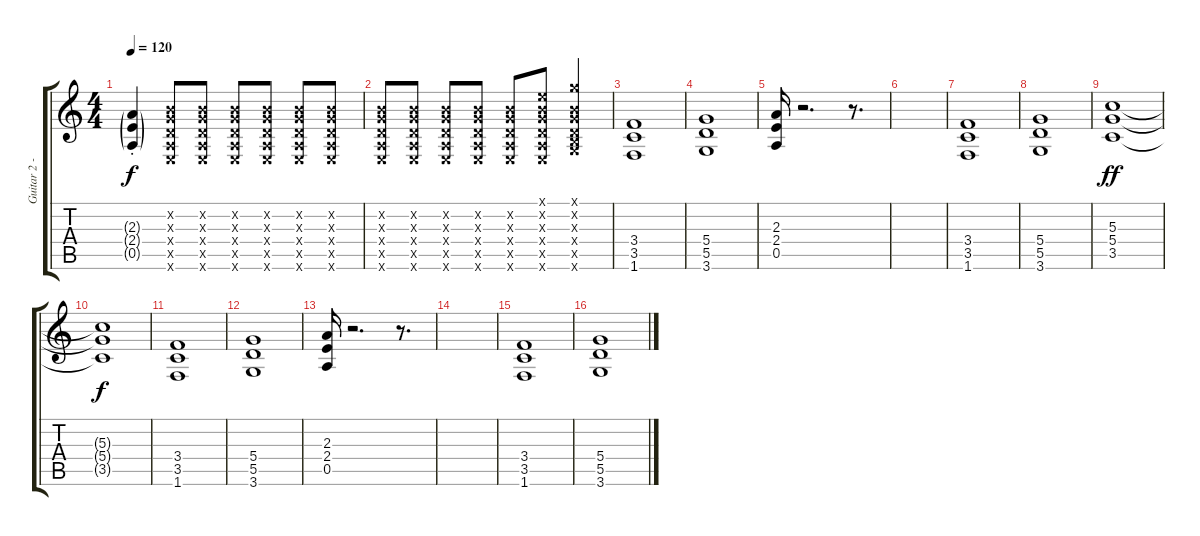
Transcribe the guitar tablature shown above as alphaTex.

\track ("Guitar 2 - Jerry Harrison" "Guitar 2 -") {instrument overdrivenguitar}
\staff {score tabs}
\tuning (E4 B3 G3 D3 A2 E2) {hide}
\ts (4 4)
\tempo 120
\clef g2
\ks c
(2.3{g st} 2.4{g st} 0.5{g st}).4{dy f} (0.2{x} 0.3{x} 0.4{x} 0.5{x} 0.6{x}).8 (0.2{x} 0.3{x} 0.4{x} 0.5{x} 0.6{x}).8 (0.2{x} 0.3{x} 0.4{x} 0.5{x} 0.6{x}).8 (0.2{x} 0.3{x} 0.4{x} 0.5{x} 0.6{x}).8 (0.2{x} 0.3{x} 0.4{x} 0.5{x} 0.6{x}).8 (0.2{x} 0.3{x} 0.4{x} 0.5{x} 0.6{x}).8 |
(0.2{x} 0.3{x} 0.4{x} 0.5{x} 0.6{x}).8 (0.2{x} 0.3{x} 0.4{x} 0.5{x} 0.6{x}).8 (0.2{x} 0.3{x} 0.4{x} 0.5{x} 0.6{x}).8 (0.2{x} 0.3{x} 0.4{x} 0.5{x} 0.6{x}).8 (0.2{x} 0.3{x} 0.4{x} 0.5{x} 0.6{x}).8 (0.1{x} 0.2{x} 0.3{x} 0.4{x} 0.5{x} 0.6{x}).8 (3.1{x} 0.2{x} 0.3{x} 0.4{x} 2.5{x} 3.6{x}).4 |
(3.4 3.5 1.6).1 |
(5.4 5.5 3.6).1 |
(2.3 2.4 0.5).16 r.2{d} r.8{d} |
|
(3.4 3.5 1.6).1 |
(5.4 5.5 3.6).1 |
(5.3 5.4 3.5).1{dy ff} |
(5.3{t} 5.4{t} 3.5{t}).1{dy f} |
(3.4 3.5 1.6).1 |
(5.4 5.5 3.6).1 |
(2.3 2.4 0.5).16 r.2{d} r.8{d} |
|
(3.4 3.5 1.6).1 |
(5.4 5.5 3.6).1
